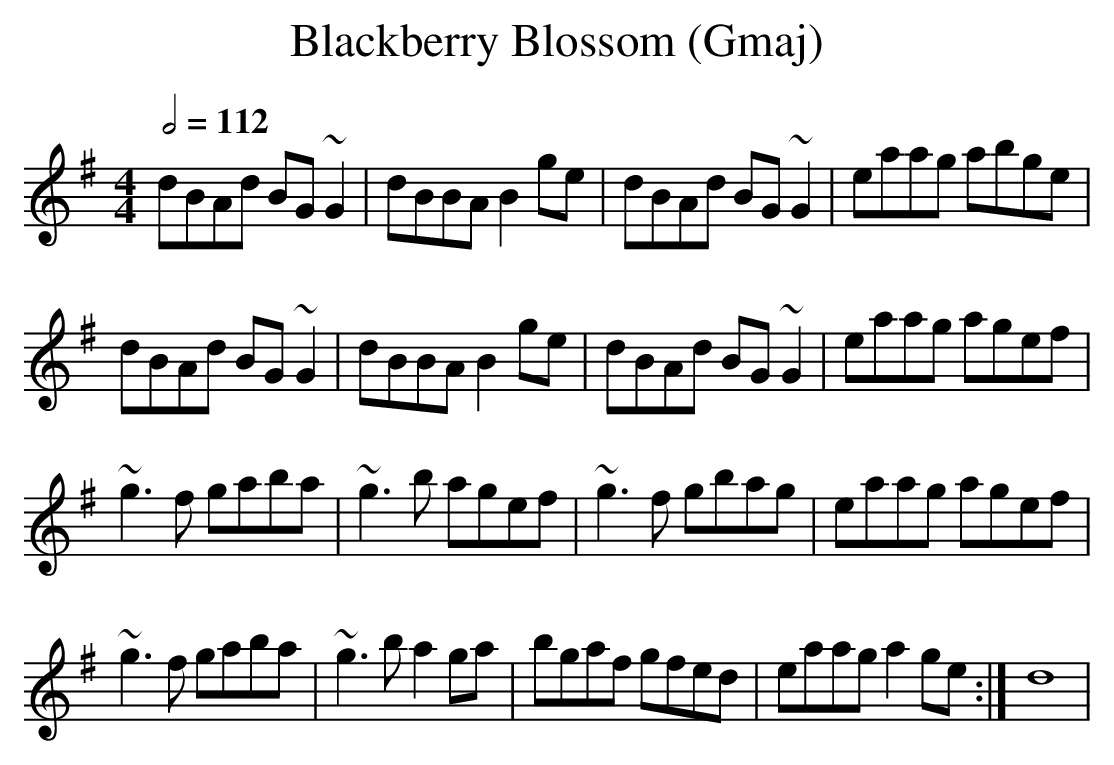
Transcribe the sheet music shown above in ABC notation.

X:1
T:Blackberry Blossom (Gmaj) %1
Q:1/2=112
M:4/4
L:1/8
K:Gmaj
dBAd BG~G2|dBBA B2ge|dBAd BG~G2|eaag abge|
dBAd BG~G2|dBBA B2ge|dBAd BG~G2|eaag agef|
~g3f gaba|~g3b agef|~g3f gbag|eaag agef|
~g3f gaba|~g3b a2ga|bgaf gfed|eaag a2ge:|d8|
